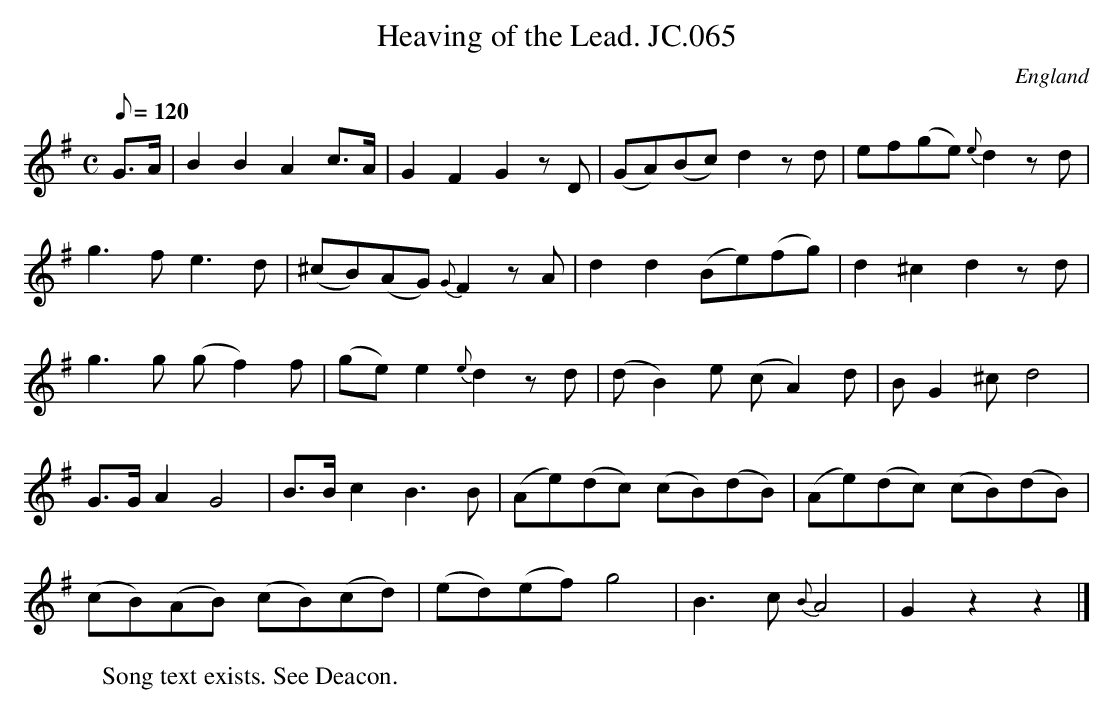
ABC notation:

X:1
T:Heaving of the Lead. JC.065
M:C
L:1/8
Q:120
O:England
K:G
G>A|B2B2A2c>A|G2F2G2zD|(GA)(Bc)d2zd|ef(ge){e}d2zd|!
g3fe3d|(^cB)(AG){G}F2zA|d2d2(Be)(fg)|d2^c2d2zd|!
g3g (gf2)f|(ge)e2{e}d2zd|(dB2)e (cA2)d|BG2^cd4|!
G>GA2G4|B>Bc2B3B|(Ae)(dc) (cB)(dB)|(Ae)(dc) (cB)(dB)|!
(cB)(AB) (cB)(cd)|(ed)(ef)g4|B3c{B}A4|G2z2z2|]
W:Song text exists. See Deacon.
